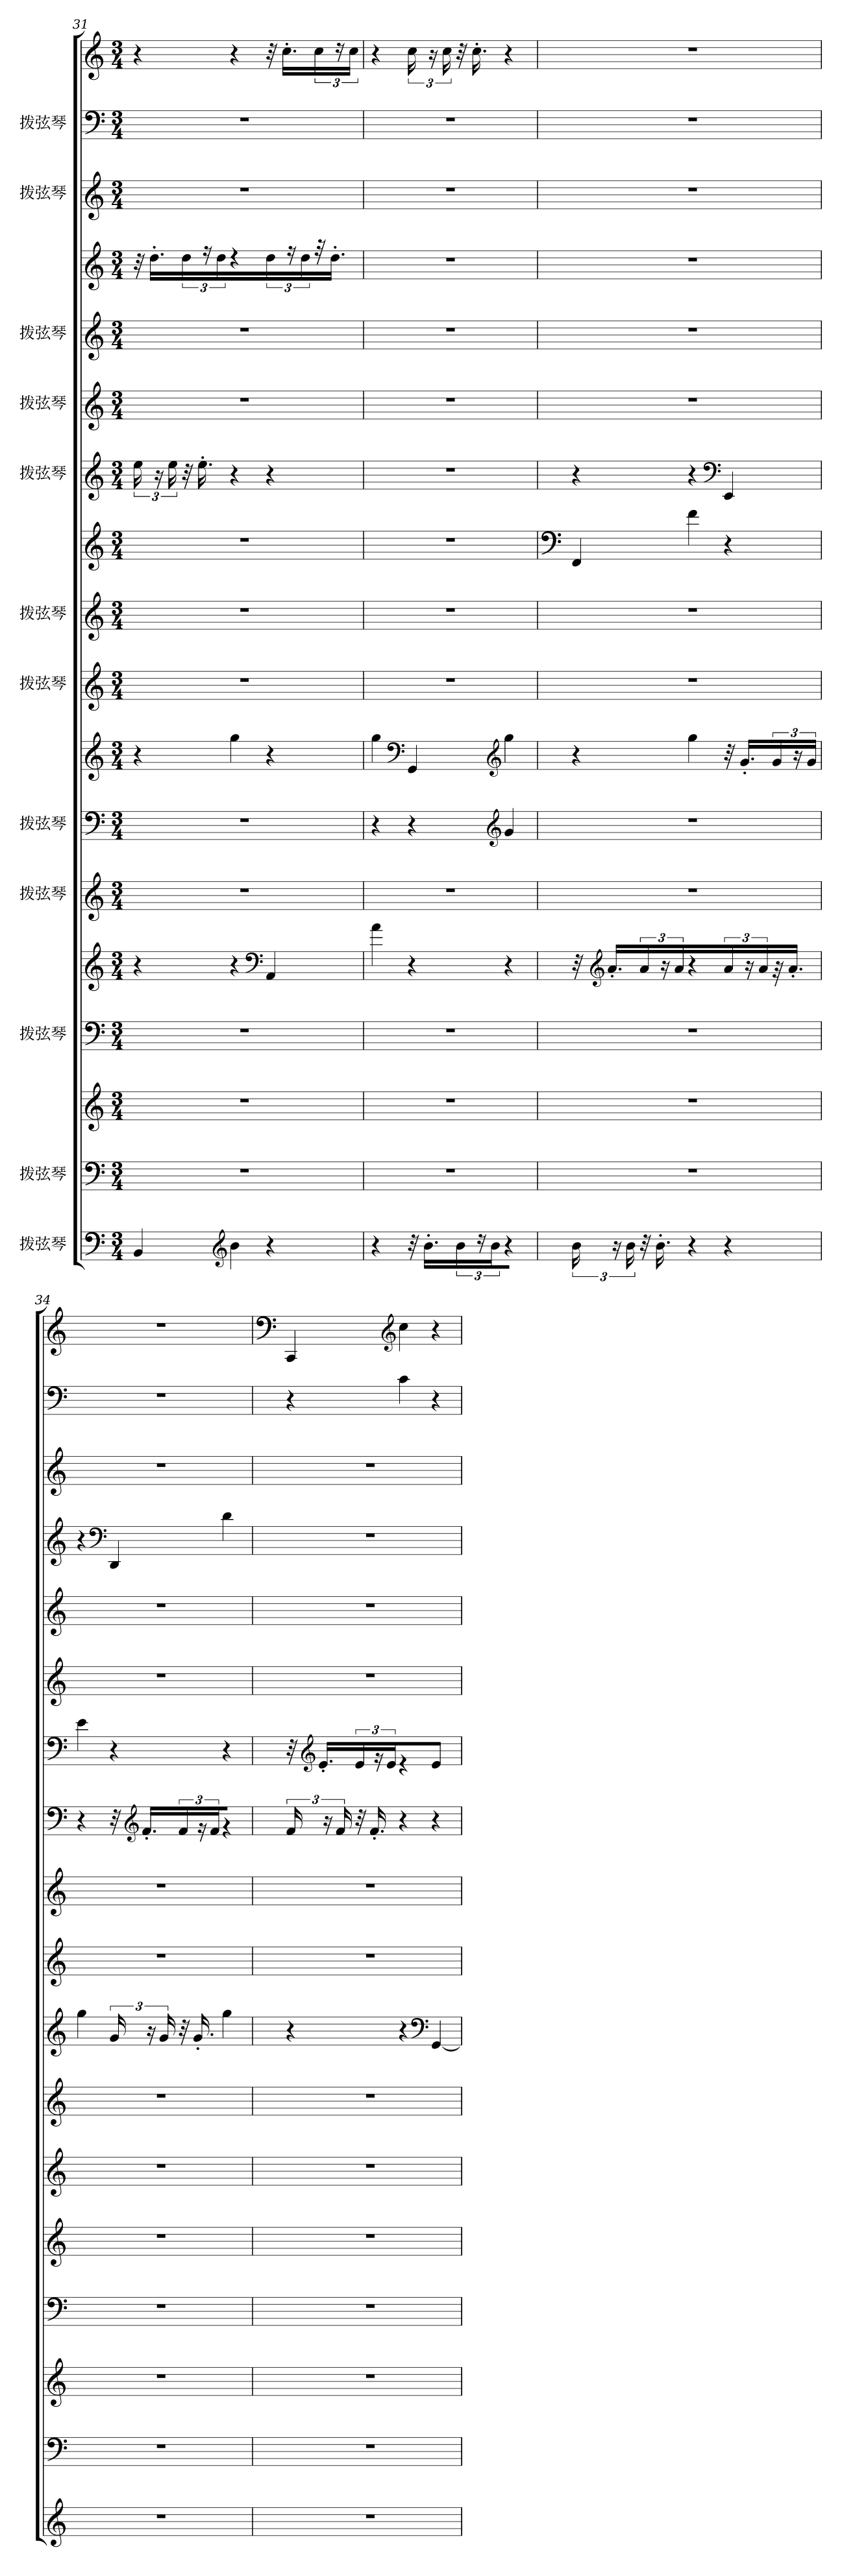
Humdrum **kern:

**kern	**kern	**kern	**kern	**kern	**kern	**kern	**kern	**kern	**kern	**kern	**kern	**kern	**kern	**kern	**kern	**kern	**kern
*part12	*part11	*part11	*part10	*part10	*part9	*part8	*part8	*part7	*part6	*part6	*part5	*part4	*part3	*part3	*part2	*part1	*part1
*staff18	*staff17	*staff16	*staff15	*staff14	*staff13	*staff12	*staff11	*staff10	*staff9	*staff8	*staff7	*staff6	*staff5	*staff4	*staff3	*staff2	*staff1
*I"拨弦琴	*I"拨弦琴	*	*I"拨弦琴	*	*I"拨弦琴	*I"拨弦琴	*	*I"拨弦琴	*I"拨弦琴	*	*I"拨弦琴	*I"拨弦琴	*I"拨弦琴	*	*I"拨弦琴	*I"拨弦琴	*
*clefF4	*clefF4	*clefG2	*clefF4	*clefG2	*clefG2	*clefF4	*clefG2	*clefG2	*clefG2	*clefG2	*clefG2	*clefG2	*clefG2	*clefG2	*clefG2	*clefF4	*clefG2
*k[]	*k[]	*k[]	*k[]	*k[]	*k[]	*k[]	*k[]	*k[]	*k[]	*k[]	*k[]	*k[]	*k[]	*k[]	*k[]	*k[]	*k[]
*M3/4	*M3/4	*M3/4	*M3/4	*M3/4	*M3/4	*M3/4	*M3/4	*M3/4	*M3/4	*M3/4	*M3/4	*M3/4	*M3/4	*M3/4	*M3/4	*M3/4	*M3/4
=31	=31	=31	=31	=31	=31	=31	=31	=31	=31	=31	=31	=31	=31	=31	=31	=31	=31
4BB/	2.r	2.r	2.r	4r	2.r	2.r	4r	2.r	2.r	2.r	24ee\	2.r	2.r	32r	2.r	2.r	4r
.	.	.	.	.	.	.	.	.	.	.	.	.	.	16.dd'\LL	.	.	.
.	.	.	.	.	.	.	.	.	.	.	24r	.	.	.	.	.	.
.	.	.	.	.	.	.	.	.	.	.	24ee\	.	.	.	.	.	.
.	.	.	.	.	.	.	.	.	.	.	32r	.	.	24dd\JJ	.	.	.
.	.	.	.	.	.	.	.	.	.	.	16.ee'\	.	.	.	.	.	.
.	.	.	.	.	.	.	.	.	.	.	.	.	.	24r	.	.	.
.	.	.	.	.	.	.	.	.	.	.	.	.	.	24dd\	.	.	.
*clefG2	*	*	*	*	*	*	*	*	*	*	*	*	*	*	*	*	*
4b\	.	.	.	4r	.	.	4gg\	.	.	.	4r	.	.	4r	.	.	4r
*	*	*	*	*clefF4	*	*	*	*	*	*	*	*	*	*	*	*	*
4r	.	.	.	4AA/	.	.	4r	.	.	.	4r	.	.	24dd\	.	.	32r
.	.	.	.	.	.	.	.	.	.	.	.	.	.	.	.	.	16.cc'\LL
.	.	.	.	.	.	.	.	.	.	.	.	.	.	24r	.	.	.
.	.	.	.	.	.	.	.	.	.	.	.	.	.	24dd\	.	.	.
.	.	.	.	.	.	.	.	.	.	.	.	.	.	32r	.	.	24cc\JJ
.	.	.	.	.	.	.	.	.	.	.	.	.	.	16.dd'\	.	.	.
.	.	.	.	.	.	.	.	.	.	.	.	.	.	.	.	.	24r
.	.	.	.	.	.	.	.	.	.	.	.	.	.	.	.	.	24cc\
=32	=32	=32	=32	=32	=32	=32	=32	=32	=32	=32	=32	=32	=32	=32	=32	=32	=32
4r	2.r	2.r	2.r	4a\	2.r	4r	4gg\	2.r	2.r	2.r	2.r	2.r	2.r	2.r	2.r	2.r	4r
*	*	*	*	*	*	*	*clefF4	*	*	*	*	*	*	*	*	*	*
32r	.	.	.	4r	.	4r	4GG/	.	.	.	.	.	.	.	.	.	24cc\
16.b'\LL	.	.	.	.	.	.	.	.	.	.	.	.	.	.	.	.	.
.	.	.	.	.	.	.	.	.	.	.	.	.	.	.	.	.	24r
.	.	.	.	.	.	.	.	.	.	.	.	.	.	.	.	.	24cc\
24b\JJ	.	.	.	.	.	.	.	.	.	.	.	.	.	.	.	.	32r
.	.	.	.	.	.	.	.	.	.	.	.	.	.	.	.	.	16.cc'\
24r	.	.	.	.	.	.	.	.	.	.	.	.	.	.	.	.	.
24b\	.	.	.	.	.	.	.	.	.	.	.	.	.	.	.	.	.
*	*	*	*	*	*	*clefG2	*clefG2	*	*	*	*	*	*	*	*	*	*
4r	.	.	.	4r	.	4g/	4gg\	.	.	.	.	.	.	.	.	.	4r
!!LO:PB:g=z
=33	=33	=33	=33	=33	=33	=33	=33	=33	=33	=33	=33	=33	=33	=33	=33	=33	=33
*	*	*	*	*	*	*	*	*	*	*clefF4	*	*	*	*	*	*	*
24b\	2.r	2.r	2.r	32r	2.r	2.r	4r	2.r	2.r	4FF/	4r	2.r	2.r	2.r	2.r	2.r	2.r
*	*	*	*	*clefG2	*	*	*	*	*	*	*	*	*	*	*	*	*
.	.	.	.	16.a'/LL	.	.	.	.	.	.	.	.	.	.	.	.	.
24r	.	.	.	.	.	.	.	.	.	.	.	.	.	.	.	.	.
24b\	.	.	.	.	.	.	.	.	.	.	.	.	.	.	.	.	.
32r	.	.	.	24a/JJ	.	.	.	.	.	.	.	.	.	.	.	.	.
16.b'\	.	.	.	.	.	.	.	.	.	.	.	.	.	.	.	.	.
.	.	.	.	24r	.	.	.	.	.	.	.	.	.	.	.	.	.
.	.	.	.	24a/	.	.	.	.	.	.	.	.	.	.	.	.	.
4r	.	.	.	4r	.	.	4gg\	.	.	4f\	4r	.	.	.	.	.	.
*	*	*	*	*	*	*	*	*	*	*	*clefF4	*	*	*	*	*	*
4r	.	.	.	24a/	.	.	32r	.	.	4r	4EE/	.	.	.	.	.	.
.	.	.	.	.	.	.	16.g'/LL	.	.	.	.	.	.	.	.	.	.
.	.	.	.	24r	.	.	.	.	.	.	.	.	.	.	.	.	.
.	.	.	.	24a/	.	.	.	.	.	.	.	.	.	.	.	.	.
.	.	.	.	32r	.	.	24g/JJ	.	.	.	.	.	.	.	.	.	.
.	.	.	.	16.a'/	.	.	.	.	.	.	.	.	.	.	.	.	.
.	.	.	.	.	.	.	24r	.	.	.	.	.	.	.	.	.	.
.	.	.	.	.	.	.	24g/	.	.	.	.	.	.	.	.	.	.
=34	=34	=34	=34	=34	=34	=34	=34	=34	=34	=34	=34	=34	=34	=34	=34	=34	=34
2.r	2.r	2.r	2.r	2.r	2.r	2.r	4gg\	2.r	2.r	4r	4e\	2.r	2.r	4r	2.r	2.r	2.r
*	*	*	*	*	*	*	*	*	*	*	*	*	*	*clefF4	*	*	*
.	.	.	.	.	.	.	24g/	.	.	32r	4r	.	.	4DD/	.	.	.
*	*	*	*	*	*	*	*	*	*	*clefG2	*	*	*	*	*	*	*
.	.	.	.	.	.	.	.	.	.	16.f'/LL	.	.	.	.	.	.	.
.	.	.	.	.	.	.	24r	.	.	.	.	.	.	.	.	.	.
.	.	.	.	.	.	.	24g/	.	.	.	.	.	.	.	.	.	.
.	.	.	.	.	.	.	32r	.	.	24f/JJ	.	.	.	.	.	.	.
.	.	.	.	.	.	.	16.g'/	.	.	.	.	.	.	.	.	.	.
.	.	.	.	.	.	.	.	.	.	24r	.	.	.	.	.	.	.
.	.	.	.	.	.	.	.	.	.	24f/	.	.	.	.	.	.	.
.	.	.	.	.	.	.	4gg\	.	.	4r	4r	.	.	4d\	.	.	.
!!LO:PB:g=z
=35	=35	=35	=35	=35	=35	=35	=35	=35	=35	=35	=35	=35	=35	=35	=35	=35	=35
*	*	*	*	*	*	*	*	*	*	*	*	*	*	*	*	*	*clefF4
2.r	2.r	2.r	2.r	2.r	2.r	2.r	4r	2.r	2.r	24f/	32r	2.r	2.r	2.r	2.r	4r	4CC/
*	*	*	*	*	*	*	*	*	*	*	*clefG2	*	*	*	*	*	*
.	.	.	.	.	.	.	.	.	.	.	16.e'/LL	.	.	.	.	.	.
.	.	.	.	.	.	.	.	.	.	24r	.	.	.	.	.	.	.
.	.	.	.	.	.	.	.	.	.	24f/	.	.	.	.	.	.	.
.	.	.	.	.	.	.	.	.	.	32r	24e/JJ	.	.	.	.	.	.
.	.	.	.	.	.	.	.	.	.	16.f'/	.	.	.	.	.	.	.
.	.	.	.	.	.	.	.	.	.	.	24r	.	.	.	.	.	.
.	.	.	.	.	.	.	.	.	.	.	24e/	.	.	.	.	.	.
*	*	*	*	*	*	*	*	*	*	*	*	*	*	*	*	*	*clefG2
.	.	.	.	.	.	.	4r	.	.	4r	4r	.	.	.	.	4c\	4cc\
*	*	*	*	*	*	*	*clefF4	*	*	*	*	*	*	*	*	*	*
.	.	.	.	.	.	.	[4GG/	.	.	4r	4e/	.	.	.	.	4r	4r
=	=	=	=	=	=	=	=	=	=	=	=	=	=	=	=	=	=
*-	*-	*-	*-	*-	*-	*-	*-	*-	*-	*-	*-	*-	*-	*-	*-	*-	*-
